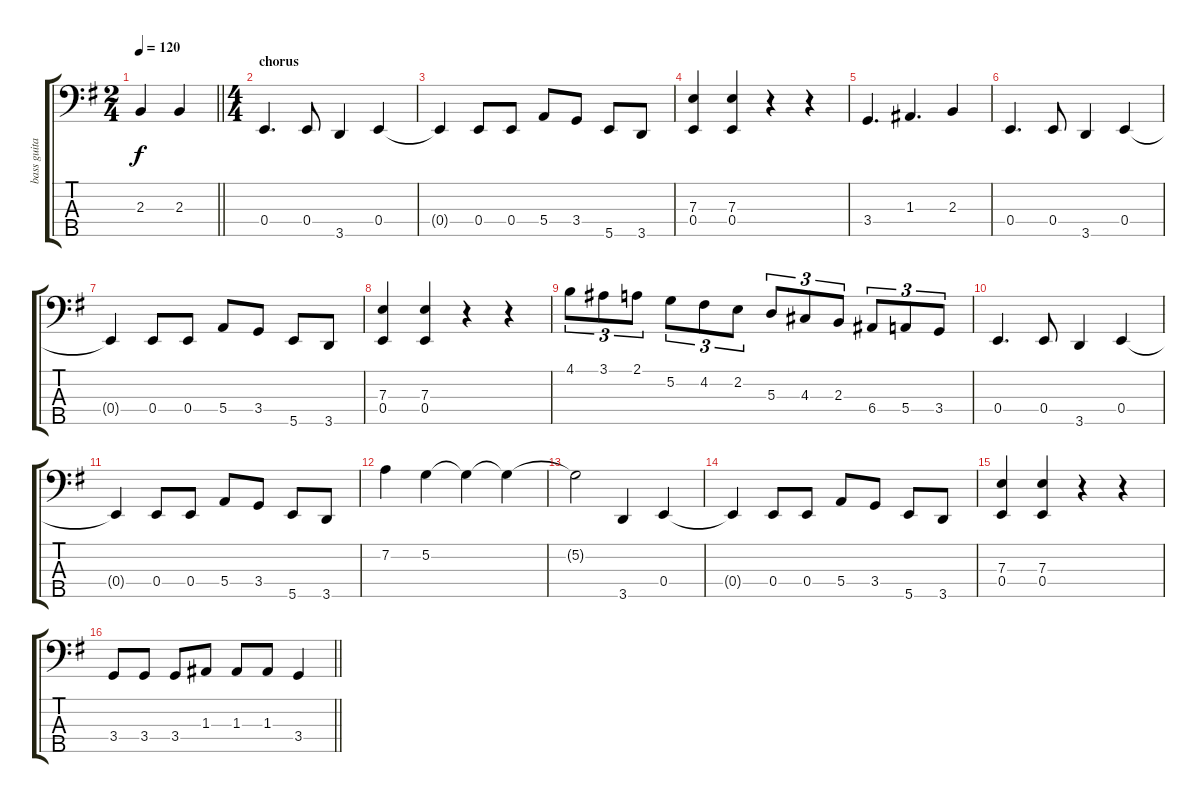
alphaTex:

\track ("bass guitar" "bass guita") {instrument electricbassfinger}
\staff {score tabs}
\tuning (G2 D2 A1 E1 B0) {hide}
\ts (2 4)
\tempo 120
\clef f4
\barLineRight lightlight
\ks g
2.3.4{dy f} 2.3.4 |
\ts (4 4)
\section ("" "chorus")
0.4.4{d} 0.4.8 3.5.4 0.4.4 |
0.4{t}.4 0.4.8 0.4.8 5.4.8 3.4.8 5.5.8 3.5.8 |
(7.3 0.4).4 (7.3 0.4).4 r.4 r.4 |
3.4.4{d} 1.3.4{d} 2.3.4 |
0.4.4{d} 0.4.8 3.5.4 0.4.4 |
0.4{t}.4 0.4.8 0.4.8 5.4.8 3.4.8 5.5.8 3.5.8 |
(7.3 0.4).4 (7.3 0.4).4 r.4 r.4 |
4.1.8{tu (3 2)} 3.1.8{tu (3 2)} 2.1.8{tu (3 2)} 5.2.8{tu (3 2)} 4.2.8{tu (3 2)} 2.2.8{tu (3 2)} 5.3.8{tu (3 2)} 4.3.8{tu (3 2)} 2.3.8{tu (3 2)} 6.4.8{tu (3 2)} 5.4.8{tu (3 2)} 3.4.8{tu (3 2)} |
0.4.4{d} 0.4.8 3.5.4 0.4.4 |
0.4{t}.4 0.4.8 0.4.8 5.4.8 3.4.8 5.5.8 3.5.8 |
7.2.4 5.2.4 5.2{t}.4 5.2{t}.4 |
5.2{t}.2 3.5.4 0.4.4 |
0.4{t}.4 0.4.8 0.4.8 5.4.8 3.4.8 5.5.8 3.5.8 |
(7.3 0.4).4 (7.3 0.4).4 r.4 r.4 |
\barLineRight lightlight
3.4.8 3.4.8 3.4.8 1.3.8 1.3.8 1.3.8 3.4.4
